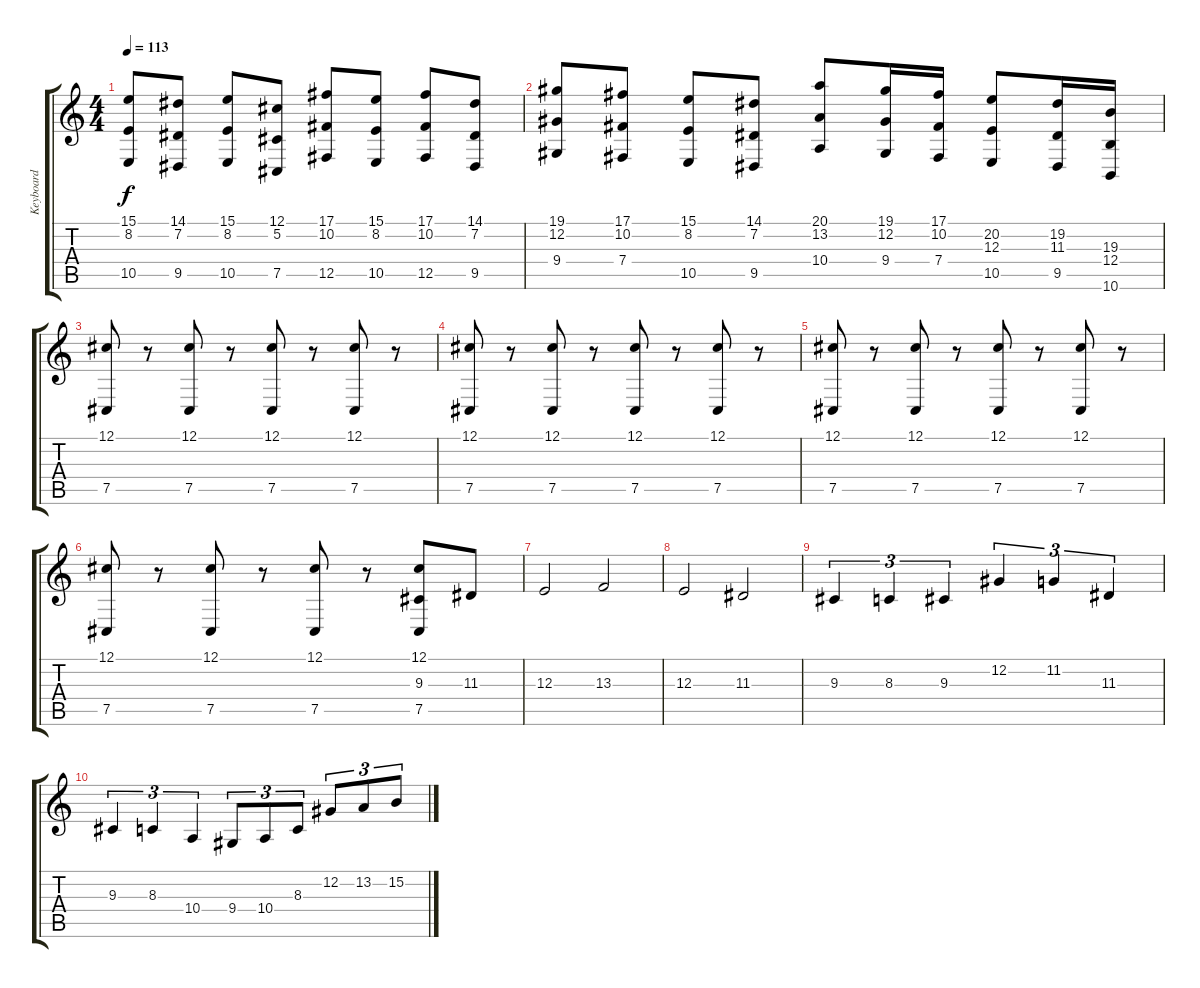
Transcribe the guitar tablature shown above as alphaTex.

\track ("Keyboard" "Keyboard") {instrument stringensemble1}
\staff {score tabs}
\tuning (Db4 Ab3 E3 B2 Gb2 Db2) {hide}
\ts (4 4)
\tempo 113
\clef g2
\ks c
(15.1 8.2 10.5).8{dy f} (14.1 7.2 9.5).8 (15.1 8.2 10.5).8 (12.1 5.2 7.5).8 (17.1 10.2 12.5).8 (15.1 8.2 10.5).8 (17.1 10.2 12.5).8 (14.1 7.2 9.5).8 |
(19.1 12.2 9.4).8 (17.1 10.2 7.4).8 (15.1 8.2 10.5).8 (14.1 7.2 9.5).8 (20.1 13.2 10.4).8 (19.1 12.2 9.4).16 (17.1 10.2 7.4).16 (20.2 12.3 10.5).8 (19.2 11.3 9.5).16 (19.3 12.4 10.6).16 |
(12.1 7.5).8 r.8 (12.1 7.5).8 r.8 (12.1 7.5).8 r.8 (12.1 7.5).8 r.8 |
(12.1 7.5).8 r.8 (12.1 7.5).8 r.8 (12.1 7.5).8 r.8 (12.1 7.5).8 r.8 |
(12.1 7.5).8 r.8 (12.1 7.5).8 r.8 (12.1 7.5).8 r.8 (12.1 7.5).8 r.8 |
(12.1 7.5).8 r.8 (12.1 7.5).8 r.8 (12.1 7.5).8 r.8 (12.1 9.3 7.5).8 11.3.8 |
12.3.2 13.3.2 |
12.3.2 11.3.2 |
9.3.4{tu (3 2)} 8.3.4{tu (3 2)} 9.3.4{tu (3 2)} 12.2.4{tu (3 2)} 11.2.4{tu (3 2)} 11.3.4{tu (3 2)} |
9.3.4{tu (3 2)} 8.3.4{tu (3 2)} 10.4.4{tu (3 2)} 9.4.8{tu (3 2)} 10.4.8{tu (3 2)} 8.3.8{tu (3 2)} 12.2.8{tu (3 2)} 13.2.8{tu (3 2)} 15.2.8{tu (3 2)}
